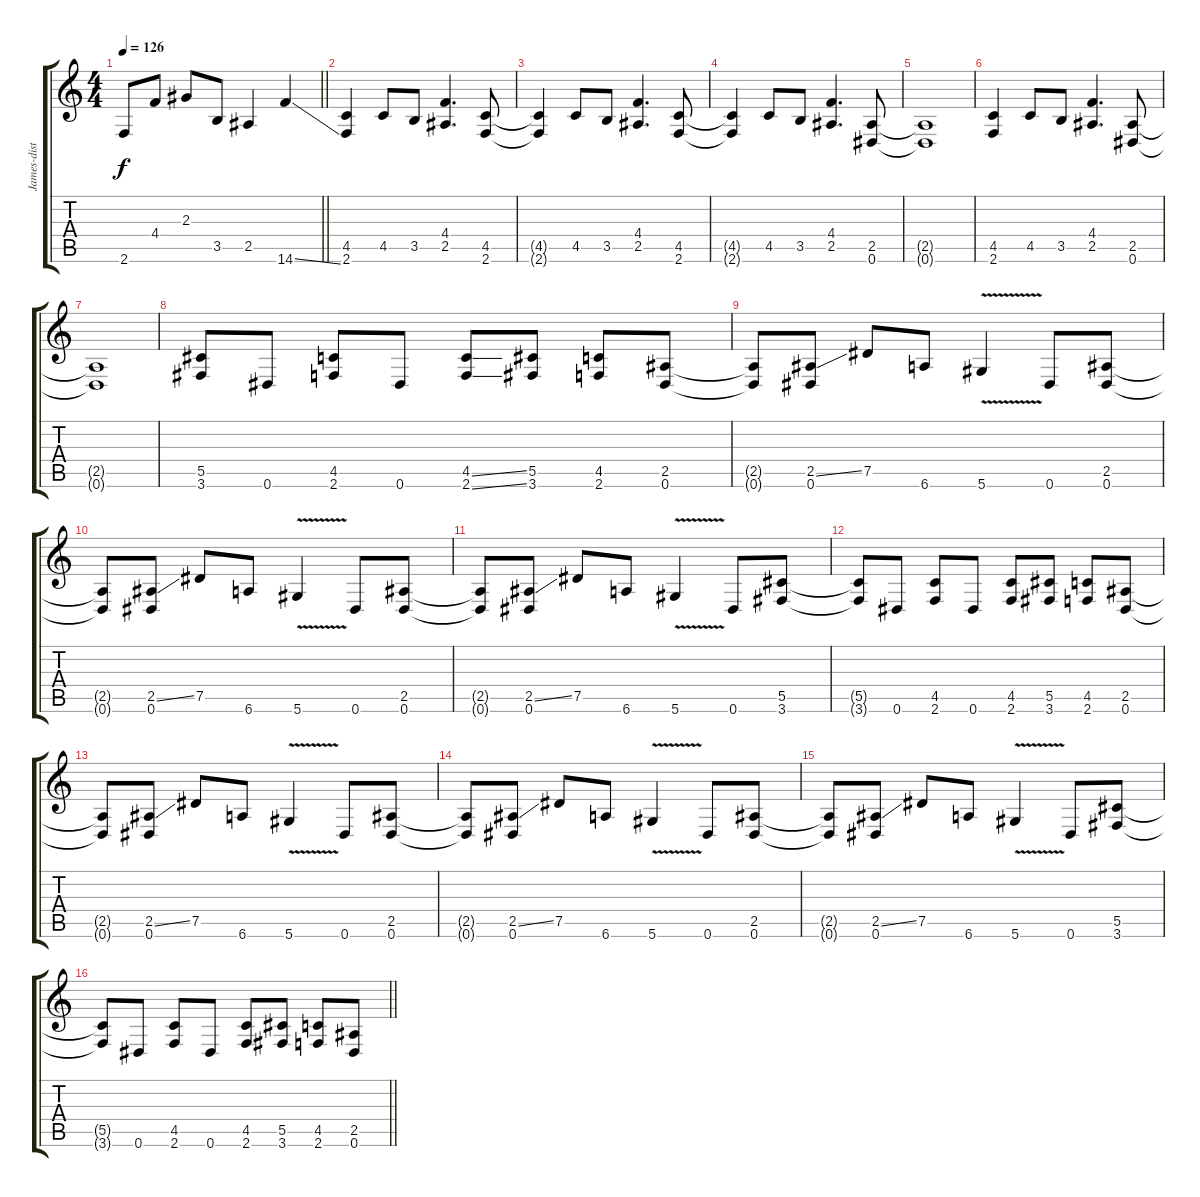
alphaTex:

\track ("James-dist" "James-dist") {instrument distortionguitar}
\staff {score tabs}
\tuning (Eb4 Bb3 Gb3 Db3 Ab2 Eb2) {hide}
\ts (4 4)
\tempo 126
\clef g2
\barLineRight lightlight
\ks c
2.6{t}.8{dy f} 4.4.8 2.3.8 3.5.8 2.5.4 14.6{ss}.4 |
(4.5 2.6).4 4.5.8 3.5.8 (4.4 2.5).4{d} (4.5 2.6).8 |
(4.5{t} 2.6{t}).4 4.5.8 3.5.8 (4.4 2.5).4{d} (4.5 2.6).8 |
(4.5{t} 2.6{t}).4 4.5.8 3.5.8 (4.4 2.5).4{d} (2.5 0.6).8 |
(2.5{t} 0.6{t}).1 |
(4.5 2.6).4 4.5.8 3.5.8 (4.4 2.5).4{d} (2.5 0.6).8 |
(2.5{t} 0.6{t}).1 |
(5.5 3.6).8 0.6.8 (4.5 2.6).8 0.6.8 (4.5{ss} 2.6{ss}).8 (5.5 3.6).8 (4.5 2.6).8 (2.5 0.6).8 |
(2.5{t} 0.6{t}).8 (2.5{ss} 0.6).8 7.5.8 6.6.8 5.6{v}.4 0.6.8 (2.5 0.6).8 |
(2.5{t} 0.6{t}).8 (2.5{ss} 0.6).8 7.5.8 6.6.8 5.6{v}.4 0.6.8 (2.5 0.6).8 |
(2.5{t} 0.6{t}).8 (2.5{ss} 0.6).8 7.5.8 6.6.8 5.6{v}.4 0.6.8 (5.5 3.6).8 |
(5.5{t} 3.6{t}).8 0.6.8 (4.5 2.6).8 0.6.8 (4.5 2.6).8 (5.5 3.6).8 (4.5 2.6).8 (2.5 0.6).8 |
(2.5{t} 0.6{t}).8 (2.5{ss} 0.6).8 7.5.8 6.6.8 5.6{v}.4 0.6.8 (2.5 0.6).8 |
(2.5{t} 0.6{t}).8 (2.5{ss} 0.6).8 7.5.8 6.6.8 5.6{v}.4 0.6.8 (2.5 0.6).8 |
(2.5{t} 0.6{t}).8 (2.5{ss} 0.6).8 7.5.8 6.6.8 5.6{v}.4 0.6.8 (5.5 3.6).8 |
\barLineRight lightlight
(5.5{t} 3.6{t}).8 0.6.8 (4.5 2.6).8 0.6.8 (4.5 2.6).8 (5.5 3.6).8 (4.5 2.6).8 (2.5 0.6).8
